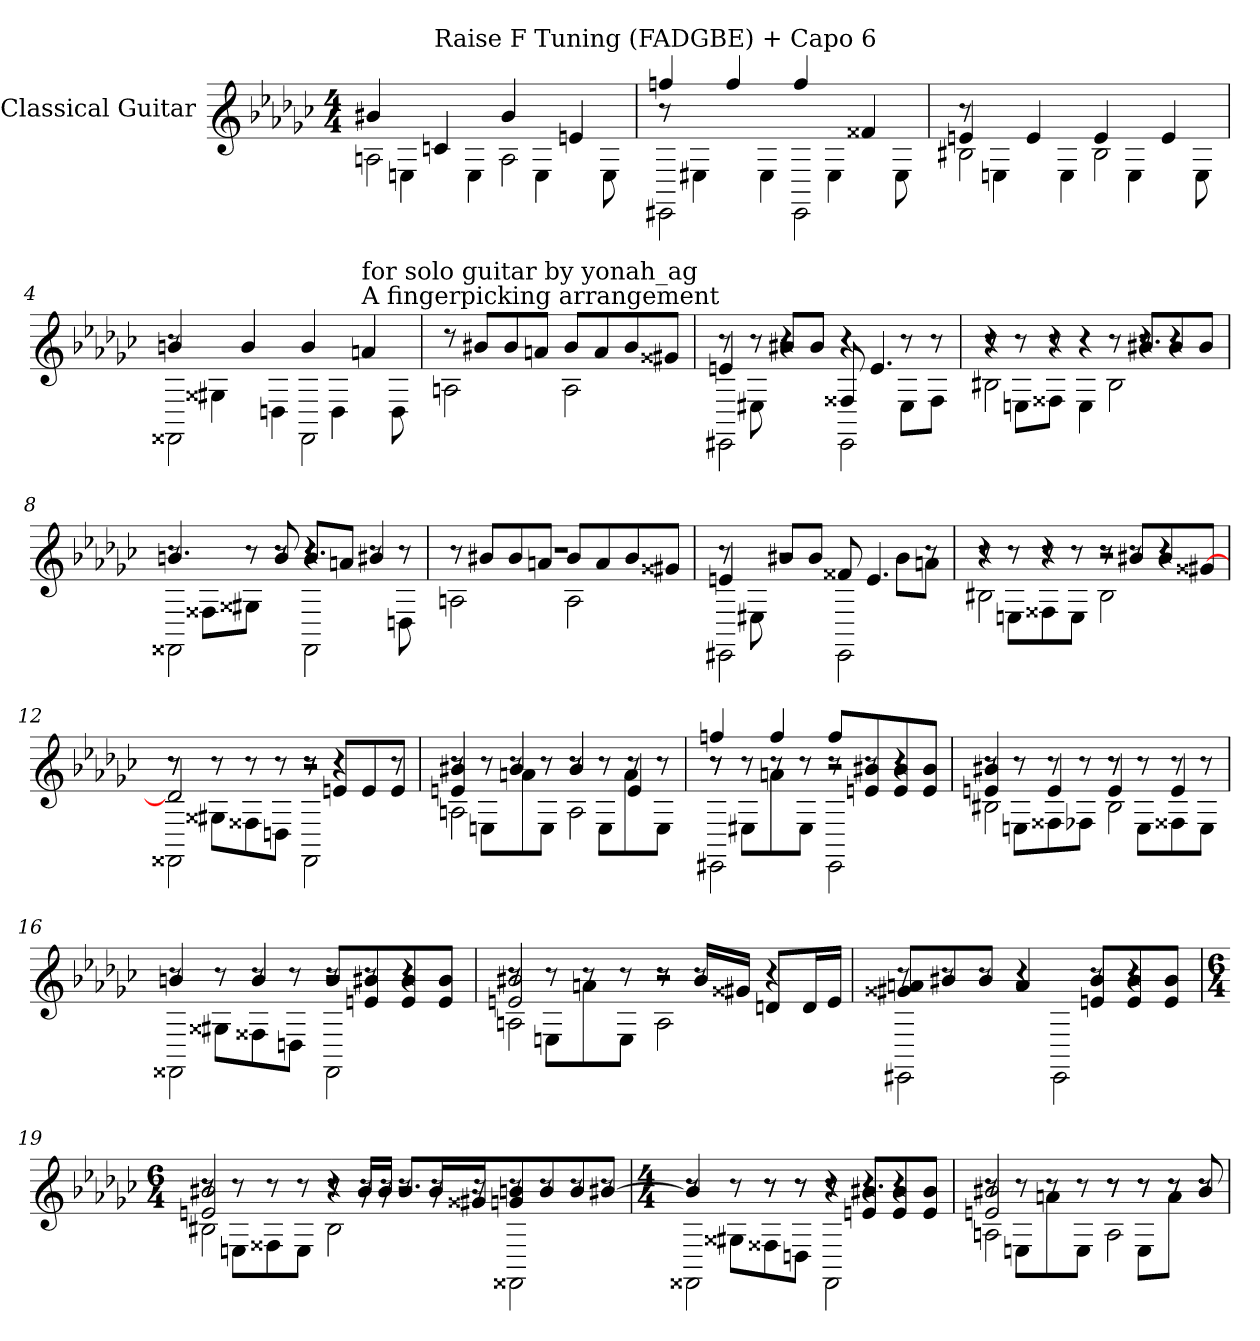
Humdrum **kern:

**kern	**dynam
*part1	*part1
*staff1	*staff1
*I"Classical Guitar	*
*I'Guitar	*
*stria6	*
*	*
*ITrd-3c-6	*
*k[]	*
*M4/4	*
*MM90	*
=1	=1
*^	*
*	*^	*
!	!	!	!LO:DY:a
!	!	!	!LO:DY:n=1:b
4ee##X/	8ryy	2d#X\	mf f
.	4A#X\	.	.
!LO:TX:a:t=Raise F Tuning (FADGBE) + Capo 6	!	!	!
4f#/	.	.	.
.	4A#\	.	.
4ee##/	.	2d#\	.
.	4A#\	.	.
4a#X/	.	.	.
.	8A#\	.	.
=2	=2	=2	=2
4ddd#X/	8r	2AA##\	.
.	4A##\	.	.
4ddd#/	.	.	.
.	4A##\	.	.
4ddd#/	.	2AA##\	.
.	4A##\	.	.
4b##X/	.	.	.
.	8A##\	.	.
=3	=3	=3	=3
4a#X/	8r	2e##X\	.
.	4A#X\	.	.
4a#/	.	.	.
.	4A#\	.	.
4a#/	.	2e##\	.
.	4A#\	.	.
4a#/	.	.	.
.	8A#\	.	.
=4	=4	=4	=4
4ee#/	8r	2BB##X\	.
.	4G###X\	.	.
4ee#/	.	.	.
.	4G#\	.	.
4ee#/	.	2BB##\	.
.	4G#\	.	.
!LO:TX:a:t=A fingerpicking arrangement	!	!	!
!LO:TX:a:t=for solo guitar by yonah_ag	!	!	!
4dd#X/	.	.	.
.	8G#\	.	.
*	*v	*v	*
!!LO:LB:g=z
=5	=5	=5
8r	2d#X\	.
8ee##X/L	.	.
8ee##/	.	.
8dd#X/J	.	.
8ee##/L	2d#\	.
8dd#/	.	.
8ee##/	.	.
8g###X/J	.	.
=6	=6	=6
*^	*^	*
4a#X/	8r	8ryy	2AA##\	.
.	8A##\	8r	.	.
8ee##X/L	2r	4r	.	.
8ee##/J	.	.	.	.
8B##X/	.	4r	2AA##\	.
4.a#/	.	.	.	.
.	8A##\L	8r	.	.
.	8B##\J	8r	.	.
=7	=7	=7	=7	=7
4r	8r	8r	2e##X\	.
.	8A#X\L	8r	.	.
4r	8B##X\J	8r	.	.
.	4A#\	4r	.	.
8r	.	.	2e##\	.
8ee##X/L	8r	4.r	.	.
8ee##/	4r	.	.	.
8ee##/J	.	.	.	.
=8	=8	=8	=8	=8
4.ee#/	8r	4ryy	2BB##X\	.
.	8B##X\L	.	.	.
.	8G###X\J	8r	.	.
8ee#/	8r	8r	.	.
8ee#/L	4r	4.r	2BB##\	.
8dd#X/J	.	.	.	.
4ee##X/	8r	.	.	.
.	8G#\	8r	.	.
*	*	*v	*v	*
!!LO:LB:g=z
=9	=9	=9	=9
8r	1r	2d#X\	.
8ee##X/L	.	.	.
8ee##/	.	.	.
8dd#X/J	.	.	.
8ee##/L	.	2d#\	.
8dd#/	.	.	.
8ee##/	.	.	.
8g###X/J	.	.	.
=10	=10	=10	=10
*	*	*^	*
4a#X/	8r	2..ryy	2AA##\	.
.	8A##\	.	.	.
8ee##X/L	2r	.	.	.
8ee##/J	.	.	.	.
8b##X/	.	.	2AA##\	.
4.a#/	.	.	.	.
.	8ee##\L	.	.	.
.	8dd#X\J	8r	.	.
=11	=11	=11	=11	=11
4r	8r	8ryy	2e##X\	.
.	8A#X\L	8r	.	.
4r	8B##X\	8r	.	.
.	8A#\J	8r	.	.
8r	2r	8r	2e##\	.
8ee##X/L	.	8r	.	.
8ee##/	.	4r	.	.
[8g###X/J	.	.	.	.
=12	=12	=12	=12	=12
2g#/]	8r	8r	2BB##X\	.
.	8G###X\L	8r	.	.
.	8B##X\	8r	.	.
.	8G#\J	8r	.	.
8r	2r	8r	2BB##\	.
8a#X/L	.	4r	.	.
8a#/	.	.	.	.
8a#/J	.	8r	.	.
!!LO:LB:g=z	!!	!!	!!
=13	=13	=13	=13	=13
4ee##X/ 4a#X/	8r	8r	2d#X\	.
.	8A#X\L	8r	.	.
4ee##/	8dd#X\	8r	.	.
.	8A#\J	8r	.	.
4ee##/	8r	8r	2d#\	.
.	8A#\L	8r	.	.
4a#/	8dd#\	8r	.	.
.	8A#\J	8r	.	.
=14	=14	=14	=14	=14
4ddd#X/	8r	8r	2AA##\	.
.	8A##\L	8r	.	.
4ddd#/	8dd#X\	8r	.	.
.	8A##\J	8r	.	.
8ddd#/L	2r	8r	2AA##\	.
8ee##X/ 8a#X/	.	8r	.	.
8ee##/ 8a#/	.	4r	.	.
8ee##/ 8a#/J	.	.	.	.
=15	=15	=15	=15	=15
4ee##X/ 4a#X/	8r	8r	2e##X\	.
.	8A#X\L	8r	.	.
4a#/	8B##X\	8r	.	.
.	8B-\J	8r	.	.
4a#/	8r	8r	2e##\	.
.	8A#\L	8r	.	.
4a#/	8B##\	8r	.	.
.	8A#\J	8r	.	.
=16	=16	=16	=16	=16
4ee#/	8ryy	8r	2BB##X\	.
.	8G###X\L	8r	.	.
4ee#/	8B##X\	8r	.	.
.	8G#\J	8r	.	.
8ee#/L	2r	8r	2BB##\	.
8ee##X/ 8a#X/	.	8r	.	.
8ee##/ 8a#/	.	4r	.	.
8ee##/ 8a#/J	.	.	.	.
!!LO:LB:g=z	!!	!!	!!
=17	=17	=17	=17	=17
2ee##X/ 2a#X/	8r	8r	2d#X\	.
.	8A#X\L	8r	.	.
.	8dd#X\	8r	.	.
.	8A#\J	8r	.	.
8r	2r	8r	2d#\	.
16ee##/LL	.	8r	.	.
16g###X/JJ	.	.	.	.
8g#/L	.	4r	.	.
16g#/L	.	.	.	.
16a#/JJ	.	.	.	.
*	*	*v	*v	*
=18	=18	=18	=18
8dd#X/ 8g###X/L	8r	2AA##\	.
8ee##X/	8r	.	.
8ee##/J	8r	.	.
4dd#/	4r	.	.
.	.	2AA##\	.
8ee##/ 8a#X/L	8r	.	.
8ee##/ 8a#/	4r	.	.
8ee##/ 8a#/J	.	.	.
*v	*v	*v	*
=19	=19
*M6/4	*
*^	*
*	*^	*
*	*	*^	*
2ee##X/ 2a#X/	8r	8r	2e##X\	.
.	8A#X\L	8r	.	.
.	8B##X\	8r	.	.
.	8A#\J	8r	.	.
8r	8r	4r	2e##\	.
16ee##/LL	16r	.	.	.
16ee##/JJ	16r	.	.	.
8ee##/L	8r	2.r	.	.
16ee##/L	16r	.	.	.
16g###X/J	16r	.	.	.
8cc#/ 8ee#X/	8r	.	2BB##X\	.
8ee#/	8r	.	.	.
8ee#/	8r	.	.	.
[8ee##X/J	8r	.	.	.
=20	=20	=20	=20	=20
*M4/4	*	*	*	*
4ee##/]	8r	8r	2BB##X\	.
.	8G###X\L	8r	.	.
8r	8B##X\	8r	.	.
8r	8G#\J	8r	.	.
8r	8r	4r	2BB##\	.
8ee##X/ 8a#X/L	4.r	.	.	.
8ee##/ 8a#/	.	4r	.	.
8ee##/ 8a#/J	.	.	.	.
!!LO:PB:g=z	!!	!!	!!
=21	=21	=21	=21	=21
2ee##X/ 2a#X/	8r	8r	2d#X\	.
.	8A#X\L	8r	.	.
.	8dd#X\	8r	.	.
.	8A#\J	8r	.	.
8r	8r	8r	2d#\	.
8r	8A#\L	8r	.	.
8r	8dd#\J	8r	.	.
8ee##/	8r	8r	.	.
*v	*v	*v	*v	*
=	=
*-	*-
